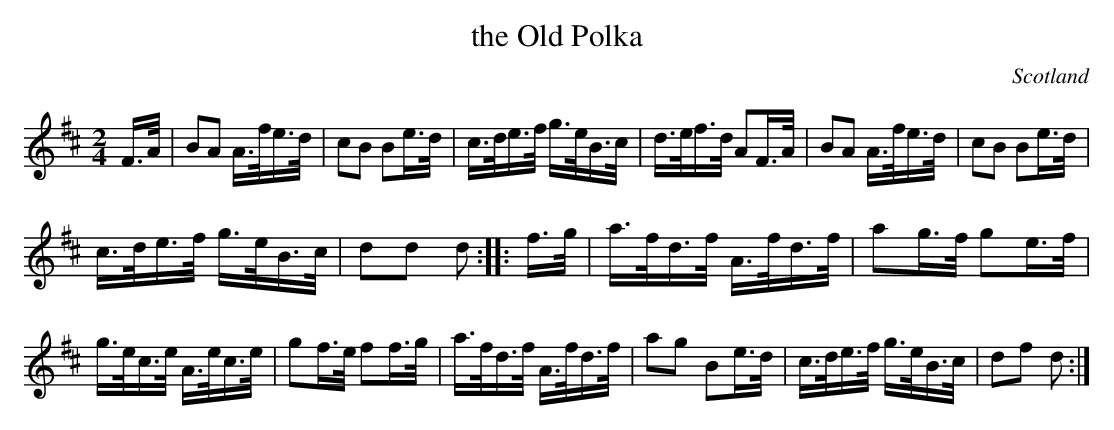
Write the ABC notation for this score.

X:1
T:the Old Polka
O:Scotland
M:2/4
K:D
F>A |\
B2A2 A>fe>d | c2B2 B2e>d | \
c>de>f g>eB>c | d>ef>d A2F>A | \
B2A2 A>fe>d | c2B2 B2e>d |
c>de>f g>eB>c | d2d2 d2 :: f>g |\
a>fd>f A>fd>f | a2g>f g2e>f |
g>ec>e A>ec>e | g2f>e f2f>g |\
a>fd>f A>fd>f | a2g2 B2e>d | \
c>de>f g>eB>c | d2f2 d2:|
